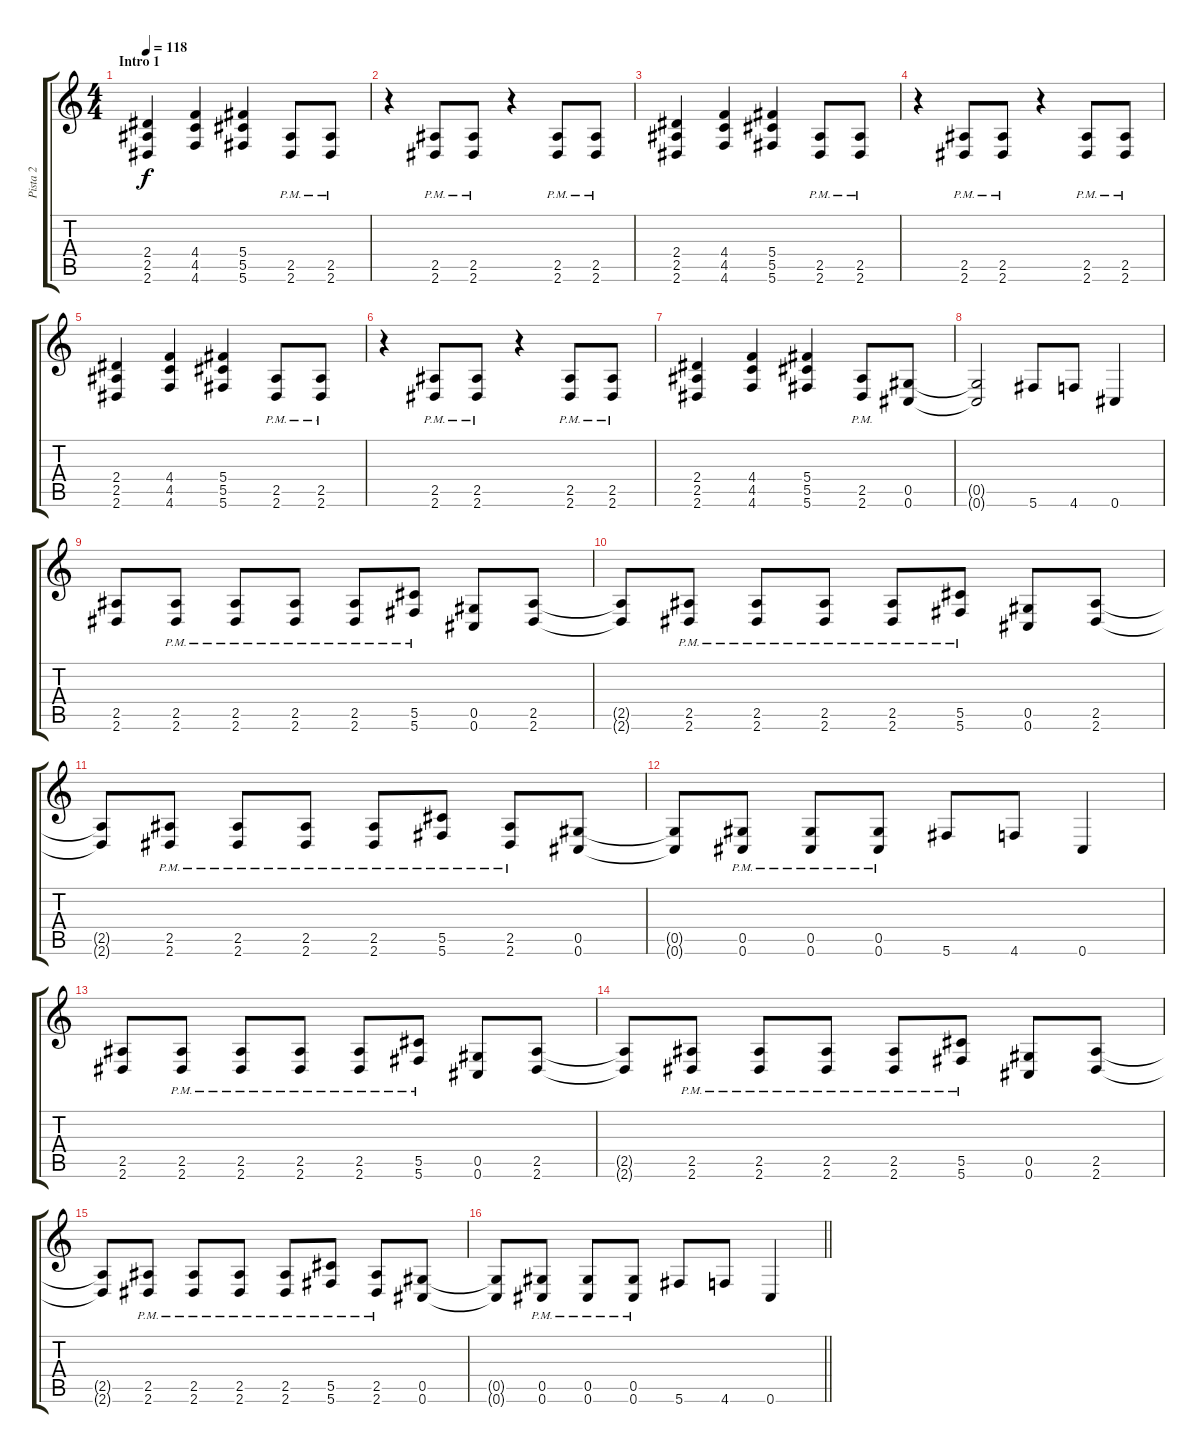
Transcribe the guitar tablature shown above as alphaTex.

\track ("Pista 2" "Pista 2") {instrument distortionguitar}
\staff {score tabs}
\tuning (Eb4 Bb3 Gb3 Db3 Ab2 Db2) {hide}
\ts (4 4)
\section ("" "Intro 1")
\tempo 118
\clef g2
\ks c
(2.4 2.5 2.6).4{dy f} (4.4 4.5 4.6).4 (5.4 5.5 5.6).4 (2.5{pm} 2.6{pm}).8 (2.5{pm} 2.6{pm}).8 |
r.4 (2.5{pm} 2.6{pm}).8 (2.5{pm} 2.6{pm}).8 r.4 (2.5{pm} 2.6{pm}).8 (2.5{pm} 2.6{pm}).8 |
(2.4 2.5 2.6).4 (4.4 4.5 4.6).4 (5.4 5.5 5.6).4 (2.5{pm} 2.6{pm}).8 (2.5{pm} 2.6{pm}).8 |
r.4 (2.5{pm} 2.6{pm}).8 (2.5{pm} 2.6{pm}).8 r.4 (2.5{pm} 2.6{pm}).8 (2.5{pm} 2.6{pm}).8 |
(2.4 2.5 2.6).4 (4.4 4.5 4.6).4 (5.4 5.5 5.6).4 (2.5{pm} 2.6{pm}).8 (2.5{pm} 2.6{pm}).8 |
r.4 (2.5{pm} 2.6{pm}).8 (2.5{pm} 2.6{pm}).8 r.4 (2.5{pm} 2.6{pm}).8 (2.5{pm} 2.6{pm}).8 |
(2.4 2.5 2.6).4 (4.4 4.5 4.6).4 (5.4 5.5 5.6).4 (2.5{pm} 2.6{pm}).8 (0.5 0.6).8 |
(0.5{t} 0.6{t}).2 5.6.8 4.6.8 0.6.4 |
(2.5 2.6).8 (2.5{pm} 2.6{pm}).8 (2.5{pm} 2.6{pm}).8 (2.5{pm} 2.6{pm}).8 (2.5{pm} 2.6{pm}).8 (5.5{pm} 5.6{pm}).8 (0.5 0.6).8 (2.5 2.6).8 |
(2.5{t} 2.6{t}).8 (2.5{pm} 2.6{pm}).8 (2.5{pm} 2.6{pm}).8 (2.5{pm} 2.6{pm}).8 (2.5{pm} 2.6{pm}).8 (5.5{pm} 5.6{pm}).8 (0.5 0.6).8 (2.5 2.6).8 |
(2.5{t} 2.6{t}).8 (2.5{pm} 2.6{pm}).8 (2.5{pm} 2.6{pm}).8 (2.5{pm} 2.6{pm}).8 (2.5{pm} 2.6{pm}).8 (5.5{pm} 5.6{pm}).8 (2.5{pm} 2.6{pm}).8 (0.5 0.6).8 |
(0.5{t} 0.6{t}).8 (0.5{pm} 0.6{pm}).8 (0.5{pm} 0.6{pm}).8 (0.5{pm} 0.6{pm}).8 5.6.8 4.6.8 0.6.4 |
(2.5 2.6).8 (2.5{pm} 2.6{pm}).8 (2.5{pm} 2.6{pm}).8 (2.5{pm} 2.6{pm}).8 (2.5{pm} 2.6{pm}).8 (5.5{pm} 5.6{pm}).8 (0.5 0.6).8 (2.5 2.6).8 |
(2.5{t} 2.6{t}).8 (2.5{pm} 2.6{pm}).8 (2.5{pm} 2.6{pm}).8 (2.5{pm} 2.6{pm}).8 (2.5{pm} 2.6{pm}).8 (5.5{pm} 5.6{pm}).8 (0.5 0.6).8 (2.5 2.6).8 |
(2.5{t} 2.6{t}).8 (2.5{pm} 2.6{pm}).8 (2.5{pm} 2.6{pm}).8 (2.5{pm} 2.6{pm}).8 (2.5{pm} 2.6{pm}).8 (5.5{pm} 5.6{pm}).8 (2.5{pm} 2.6{pm}).8 (0.5 0.6).8 |
\barLineRight lightlight
(0.5{t} 0.6{t}).8 (0.5{pm} 0.6{pm}).8 (0.5{pm} 0.6{pm}).8 (0.5{pm} 0.6{pm}).8 5.6.8 4.6.8 0.6.4
